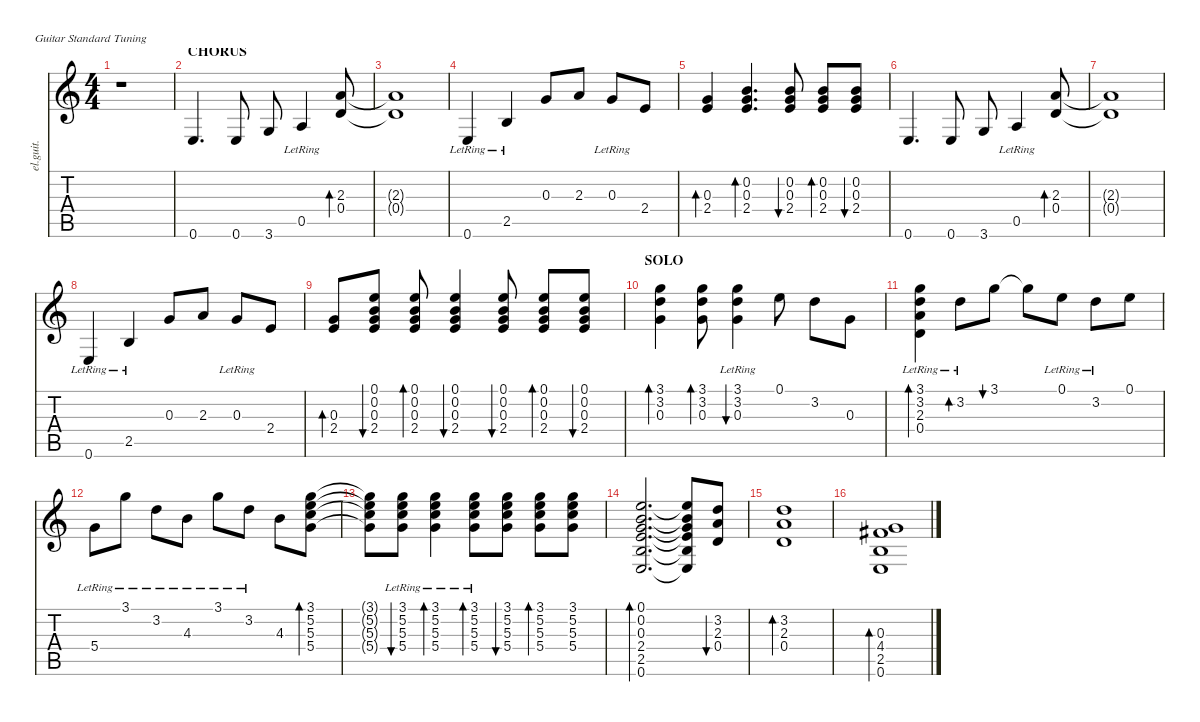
\defaultSystemsLayout 4
\hideDynamics
\bracketExtendMode nobrackets
\otherSystemsTrackNameOrientation horizontal
\track ("Gtr.2" "el.guit.") {defaultSystemsLayout 8 instrument electricguitarclean}
\staff {score tabs}
\tuning (E4 B3 G3 D3 A2 E2)
\ts (4 4)
\tempo (128 hide)
\clef g2
\ks c
r.1{dy f beam Down} |
\section ("" "CHORUS")
0.6.4{d dy mf beam Up} 0.6.8{dy f beam Up} 3.6.8{beam Up} 0.5{lr}.4{dy mf beam Up} (2.3 0.4).8{bd 60 dy fff beam Up} |
(2.3{t} 0.4{t}).1{dy f beam Up} |
0.6{lr}.4{dy fff beam Up} 2.5{lr}.4{dy mf beam Up} 0.3.8{dy ff beam Up} 2.3.8{dy f beam Up} 0.3{lr}.8{dy mf beam Up} 2.4.8{beam Up} |
(0.3 2.4).4{bd 120 beam Up} (0.2 0.3 2.4).4{d bd 60 dy ff beam Up} (0.2 0.3 2.4).8{bu 30 dy f beam Up} (0.2 0.3 2.4).8{bd 30 dy mf beam Up} (0.2 0.3 2.4).8{bu 30 beam Up} |
0.6.4{d dy fff beam Up} 0.6.8{dy mf beam Up} 3.6.8{beam Up} 0.5{lr}.4{dy mp beam Up} (2.3 0.4).8{bd 60 dy ff beam Up} |
(2.3{t} 0.4{t}).1{dy f beam Up} |
0.6{lr}.4{dy mf beam Up} 2.5{lr}.4{dy mp beam Up} 0.3.8{dy ff beam Up} 2.3.8{dy f beam Up} 0.3{lr}.8{dy mf beam Up} 2.4.8{beam Up} |
(0.3 2.4).8{bd 120 dy f beam Up} (0.1 0.2 0.3 2.4).8{bu 30 beam Up} (0.1 0.2 0.3 2.4).8{bd 60 dy ff beam Up} (0.1 0.2 0.3 2.4).4{bu 30 dy mf beam Up} (0.1 0.2 0.3 2.4).8{bu 30 dy ff beam Up} (0.1 0.2 0.3 2.4).8{bd 30 dy mf beam Up} (0.1 0.2 0.3 2.4).8{bu 30 dy f beam Up} |
\section ("" "SOLO ")
\tempo 127
\tempo (127 hide)
(3.1 3.2 0.3).4{bd 240 dy ff beam Down} (3.1 3.2 0.3).8{bd 60 dy mp beam Down} (3.1 3.2{lr} 0.3).4{bu 60 dy ff beam Down} 0.1.8{beam Down} 3.2.8{dy mp beam Down} 0.3.8{beam Down} |
(3.1 3.2 2.3{lr} 0.4{lr}).4{bd 60 dy f beam Down} 3.2{lr}.8{bd 60 beam Down} 3.1.8{bu 60 dy ff beam Down} 3.1{t}.8{dy f beam Down} 0.1{lr}.8{beam Down} 3.2{lr}.8{dy mp beam Down} 0.1.8{dy f beam Down} |
5.4{lr}.8{dy mp beam Down} 3.1{lr}.8{dy ff beam Down} 3.2{lr}.8{dy f beam Down} 4.3{lr}.8{dy mf beam Down} 3.1{lr}.8{dy fff beam Down} 3.2{lr}.8{dy f beam Down} 4.3.8{dy mp beam Down} (3.1 5.2 5.3 5.4).8{bd 60 dy mf beam Down} |
(3.1{t} 5.2{t} 5.3{t} 5.4{t}).8{dy f beam Down} (3.1{lr} 5.2 5.3 5.4).8{bu 30 beam Down} (3.1 5.2{lr} 5.3 5.4).4{bd 60 dy mf beam Down} (3.1{lr} 5.2 5.3 5.4).8{bd 30 dy mp beam Down} (3.1 5.2 5.3 5.4).8{bu 30 beam Down} (3.1 5.2 5.3 5.4).8{bd 30 beam Down} (3.1 5.2 5.3 5.4).8{beam Down} |
(0.1 0.2 0.3 2.4 2.5 0.6).2{d bd 30 dy mf beam Up} (0.1{t} 0.2{t} 0.3{t} 2.4{t} 2.5{t} 0.6{t}).8{dy f beam Up} (3.2 2.3 0.4).8{bu 30 beam Up} |
(3.2 2.3 0.4).1{bd 60 beam Up} |
(0.3 4.4{acc #} 2.5 0.6).1{bd 60 dy mp beam Up}
